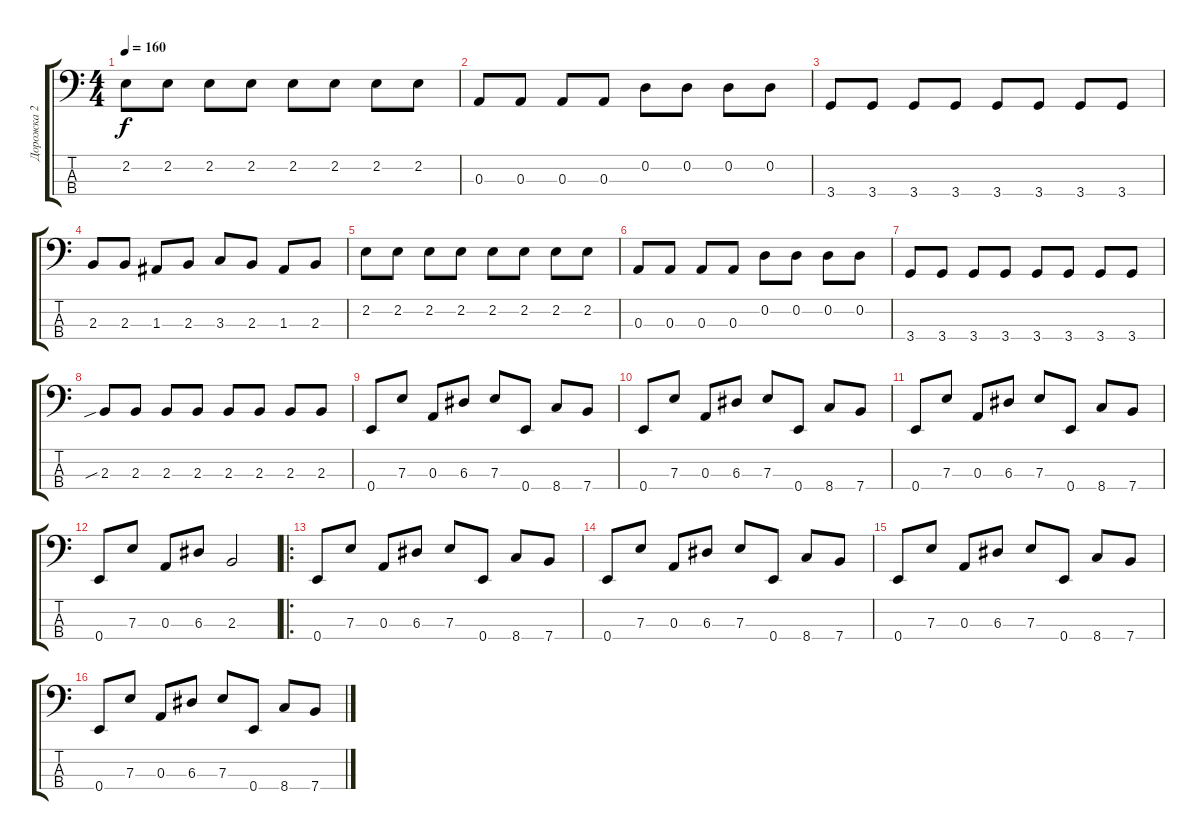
\track ("Дорожка 2" "Дорожка 2") {instrument electricbassfinger}
\staff {score tabs}
\tuning (G2 D2 A1 E1) {hide}
\ts (4 4)
\tempo 160
\clef f4
\ks c
2.2.8{dy f} 2.2.8 2.2.8 2.2.8 2.2.8 2.2.8 2.2.8 2.2.8 |
0.3.8 0.3.8 0.3.8 0.3.8 0.2.8 0.2.8 0.2.8 0.2.8 |
3.4.8 3.4.8 3.4.8 3.4.8 3.4.8 3.4.8 3.4.8 3.4.8 |
2.3.8 2.3.8 1.3.8 2.3.8 3.3.8 2.3.8 1.3.8 2.3.8 |
2.2.8 2.2.8 2.2.8 2.2.8 2.2.8 2.2.8 2.2.8 2.2.8 |
0.3.8 0.3.8 0.3.8 0.3.8 0.2.8 0.2.8 0.2.8 0.2.8 |
3.4.8 3.4.8 3.4.8 3.4.8 3.4.8 3.4.8 3.4.8 3.4.8 |
2.3{sib}.8 2.3.8 2.3.8 2.3.8 2.3.8 2.3.8 2.3.8 2.3.8 |
0.4.8 7.3.8 0.3.8 6.3.8 7.3.8 0.4.8 8.4.8 7.4.8 |
0.4.8 7.3.8 0.3.8 6.3.8 7.3.8 0.4.8 8.4.8 7.4.8 |
0.4.8 7.3.8 0.3.8 6.3.8 7.3.8 0.4.8 8.4.8 7.4.8 |
0.4.8 7.3.8 0.3.8 6.3.8 2.3.2 |
\ro
0.4.8 7.3.8 0.3.8 6.3.8 7.3.8 0.4.8 8.4.8 7.4.8 |
0.4.8 7.3.8 0.3.8 6.3.8 7.3.8 0.4.8 8.4.8 7.4.8 |
0.4.8 7.3.8 0.3.8 6.3.8 7.3.8 0.4.8 8.4.8 7.4.8 |
0.4.8 7.3.8 0.3.8 6.3.8 7.3.8 0.4.8 8.4.8 7.4.8
